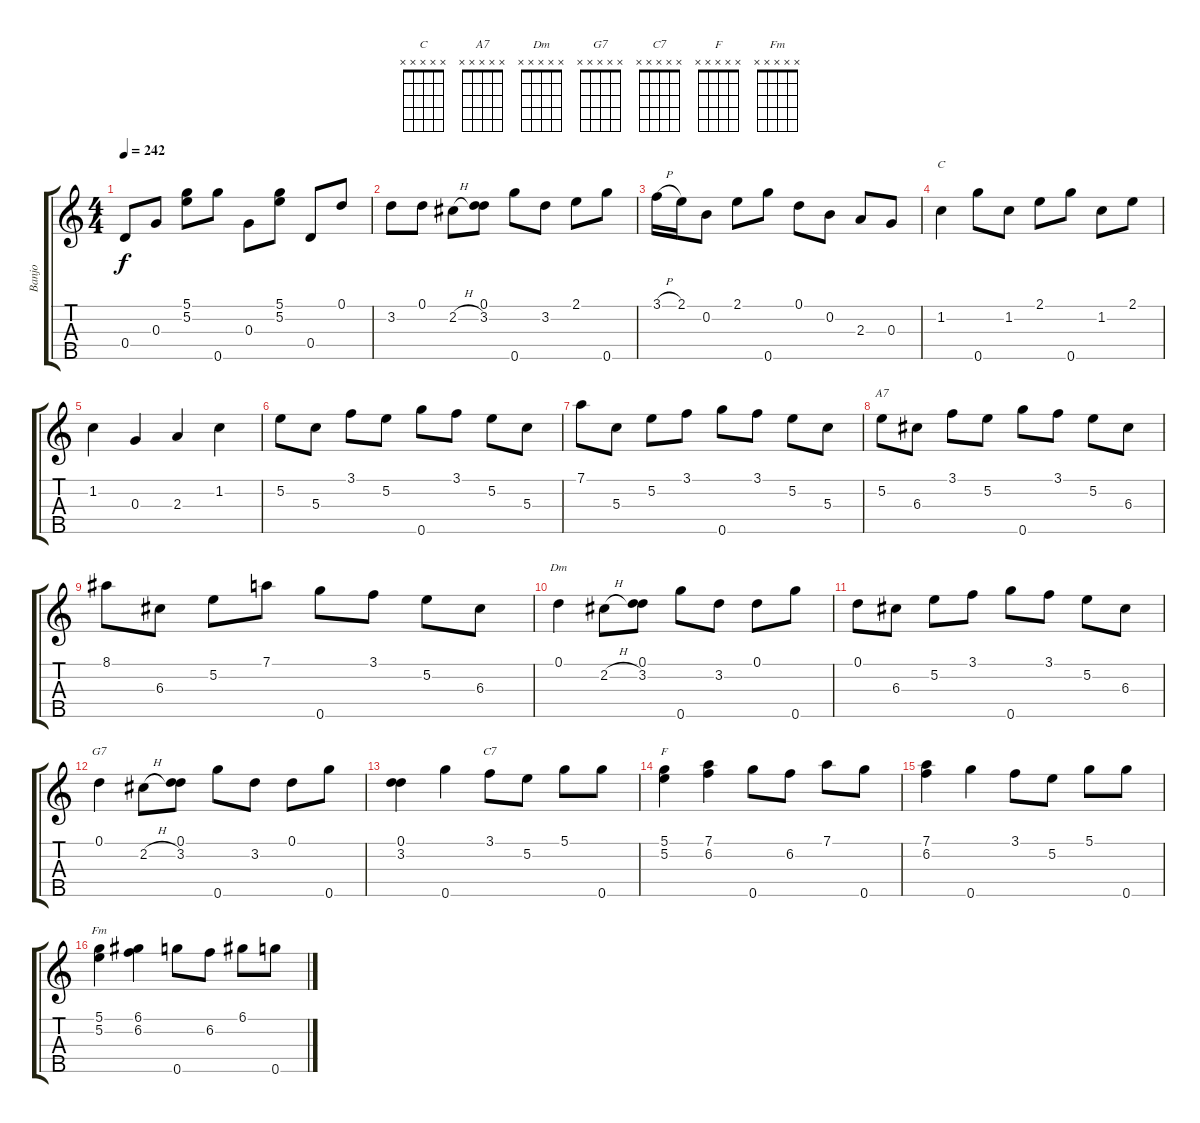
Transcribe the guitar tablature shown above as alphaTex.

\track ("Banjo" "Banjo") {instrument banjo}
\staff {score tabs}
\tuning (D4 B3 G3 D3 G4) {hide}
\displaytranspose 12
\chord ("C" x x x x x) {firstfret 0}
\chord ("A7" x x x x x) {firstfret 0}
\chord ("Dm" x x x x x) {firstfret 0}
\chord ("G7" x x x x x) {firstfret 0}
\chord ("C7" x x x x x) {firstfret 0}
\chord ("F" x x x x x) {firstfret 0}
\chord ("Fm" x x x x x) {firstfret 0}
\ts (4 4)
\tempo 242
\clef g2
\ks c
0.4.8{dy f} 0.3.8 (5.1 5.2).8 0.5.8 0.3.8 (5.1 5.2).8 0.4.8 0.1.8 |
3.2.8 0.1.8 2.2{h}.8 (0.1 3.2).8 0.5.8 3.2.8 2.1.8 0.5.8 |
3.1{h}.16 2.1.16 0.2.8 2.1.8 0.5.8 0.1.8 0.2.8 2.3.8 0.3.8 |
1.2.4{ch "C"} 0.5.8 1.2.8 2.1.8 0.5.8 1.2.8 2.1.8 |
1.2.4 0.3.4 2.3.4 1.2.4 |
5.2.8 5.3.8 3.1.8 5.2.8 0.5.8 3.1.8 5.2.8 5.3.8 |
7.1.8 5.3.8 5.2.8 3.1.8 0.5.8 3.1.8 5.2.8 5.3.8 |
5.2.8{ch "A7"} 6.3.8 3.1.8 5.2.8 0.5.8 3.1.8 5.2.8 6.3.8 |
8.1.8 6.3.8 5.2.8 7.1.8 0.5.8 3.1.8 5.2.8 6.3.8 |
0.1.4{ch "Dm"} 2.2{h}.8 (0.1 3.2).8 0.5.8 3.2.8 0.1.8 0.5.8 |
0.1.8 6.3.8 5.2.8 3.1.8 0.5.8 3.1.8 5.2.8 6.3.8 |
0.1.4{ch "G7"} 2.2{h}.8 (0.1 3.2).8 0.5.8 3.2.8 0.1.8 0.5.8 |
(0.1 3.2).4 0.5.4 3.1.8{ch "C7"} 5.2.8 5.1.8 0.5.8 |
(5.1 5.2).4{ch "F"} (7.1 6.2).4 0.5.8 6.2.8 7.1.8 0.5.8 |
(7.1 6.2).4 0.5.4 3.1.8 5.2.8 5.1.8 0.5.8 |
(5.1 5.2).4{ch "Fm"} (6.1 6.2).4 0.5.8 6.2.8 6.1.8 0.5.8
